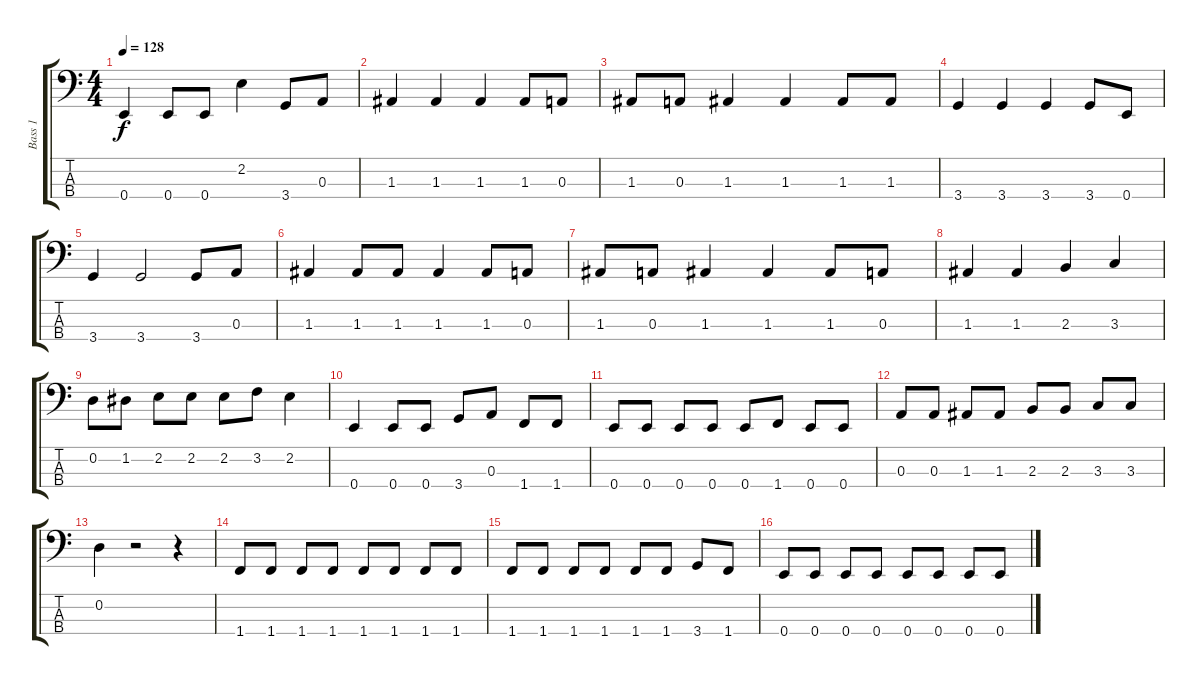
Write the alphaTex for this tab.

\track ("Bass 1" "Bass 1") {instrument electricbasspick}
\staff {score tabs}
\tuning (G2 D2 A1 E1) {hide}
\ts (4 4)
\tempo 128
\clef f4
\ks c
0.4.4{dy f} 0.4.8 0.4.8 2.2.4 3.4.8 0.3.8 |
1.3.4 1.3.4 1.3.4 1.3.8 0.3.8 |
1.3.8 0.3.8 1.3.4 1.3.4 1.3.8 1.3.8 |
3.4.4 3.4.4 3.4.4 3.4.8 0.4.8 |
3.4.4 3.4.2 3.4.8 0.3.8 |
1.3.4 1.3.8 1.3.8 1.3.4 1.3.8 0.3.8 |
1.3.8 0.3.8 1.3.4 1.3.4 1.3.8 0.3.8 |
1.3.4 1.3.4 2.3.4 3.3.4 |
0.2.8 1.2.8 2.2.8 2.2.8 2.2.8 3.2.8 2.2.4 |
0.4.4 0.4.8 0.4.8 3.4.8 0.3.8 1.4.8 1.4.8 |
0.4.8 0.4.8 0.4.8 0.4.8 0.4.8 1.4.8 0.4.8 0.4.8 |
0.3.8 0.3.8 1.3.8 1.3.8 2.3.8 2.3.8 3.3.8 3.3.8 |
0.2.4 r.2 r.4 |
1.4.8 1.4.8 1.4.8 1.4.8 1.4.8 1.4.8 1.4.8 1.4.8 |
1.4.8 1.4.8 1.4.8 1.4.8 1.4.8 1.4.8 3.4.8 1.4.8 |
0.4.8 0.4.8 0.4.8 0.4.8 0.4.8 0.4.8 0.4.8 0.4.8
